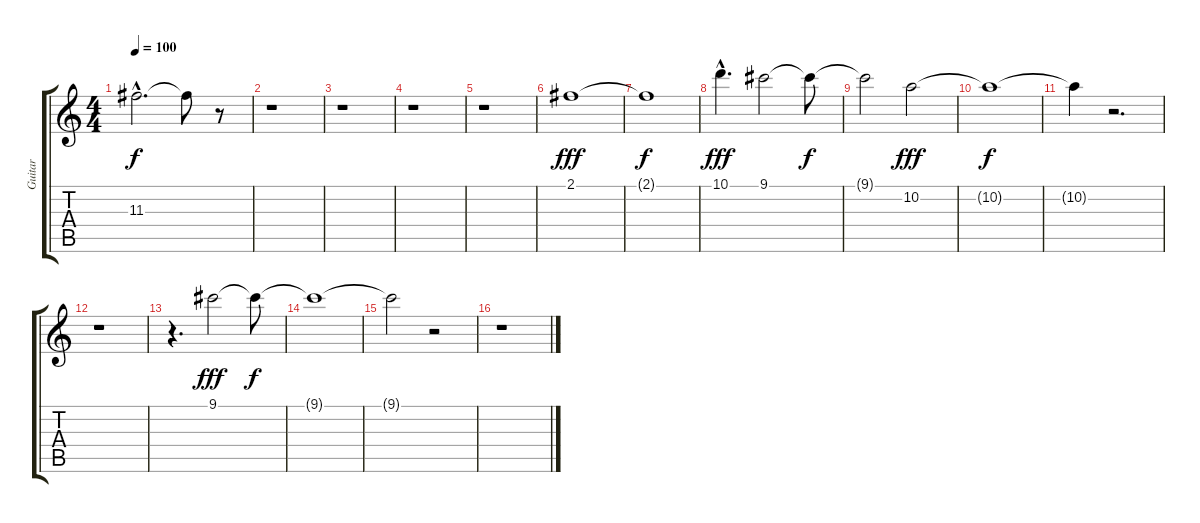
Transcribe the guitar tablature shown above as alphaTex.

\track ("Guitar" "Guitar") {instrument distortionguitar}
\staff {score tabs}
\tuning (E4 B3 G3 D3 A2 E2) {hide}
\ts (4 4)
\tempo 100
\clef g2
\ks c
11.3{hac t}.2{d dy f} 11.3{t}.8 r.8 |
r.1 |
r.1 |
r.1 |
r.1 |
2.1.1{dy fff volume 16 balance 8} |
2.1{t}.1{dy f} |
10.1{hac}.4{d dy fff balance 8} 9.1.2 9.1{t}.8{dy f} |
9.1{t}.2 10.2.2{dy fff} |
10.2{t}.1{dy f} |
10.2{t}.4 r.2{d} |
r.1 |
r.4{d} 9.1.2{dy fff volume 16 balance 8} 9.1{t}.8{dy f} |
9.1{t}.1 |
9.1{t}.2 r.2 |
r.1
